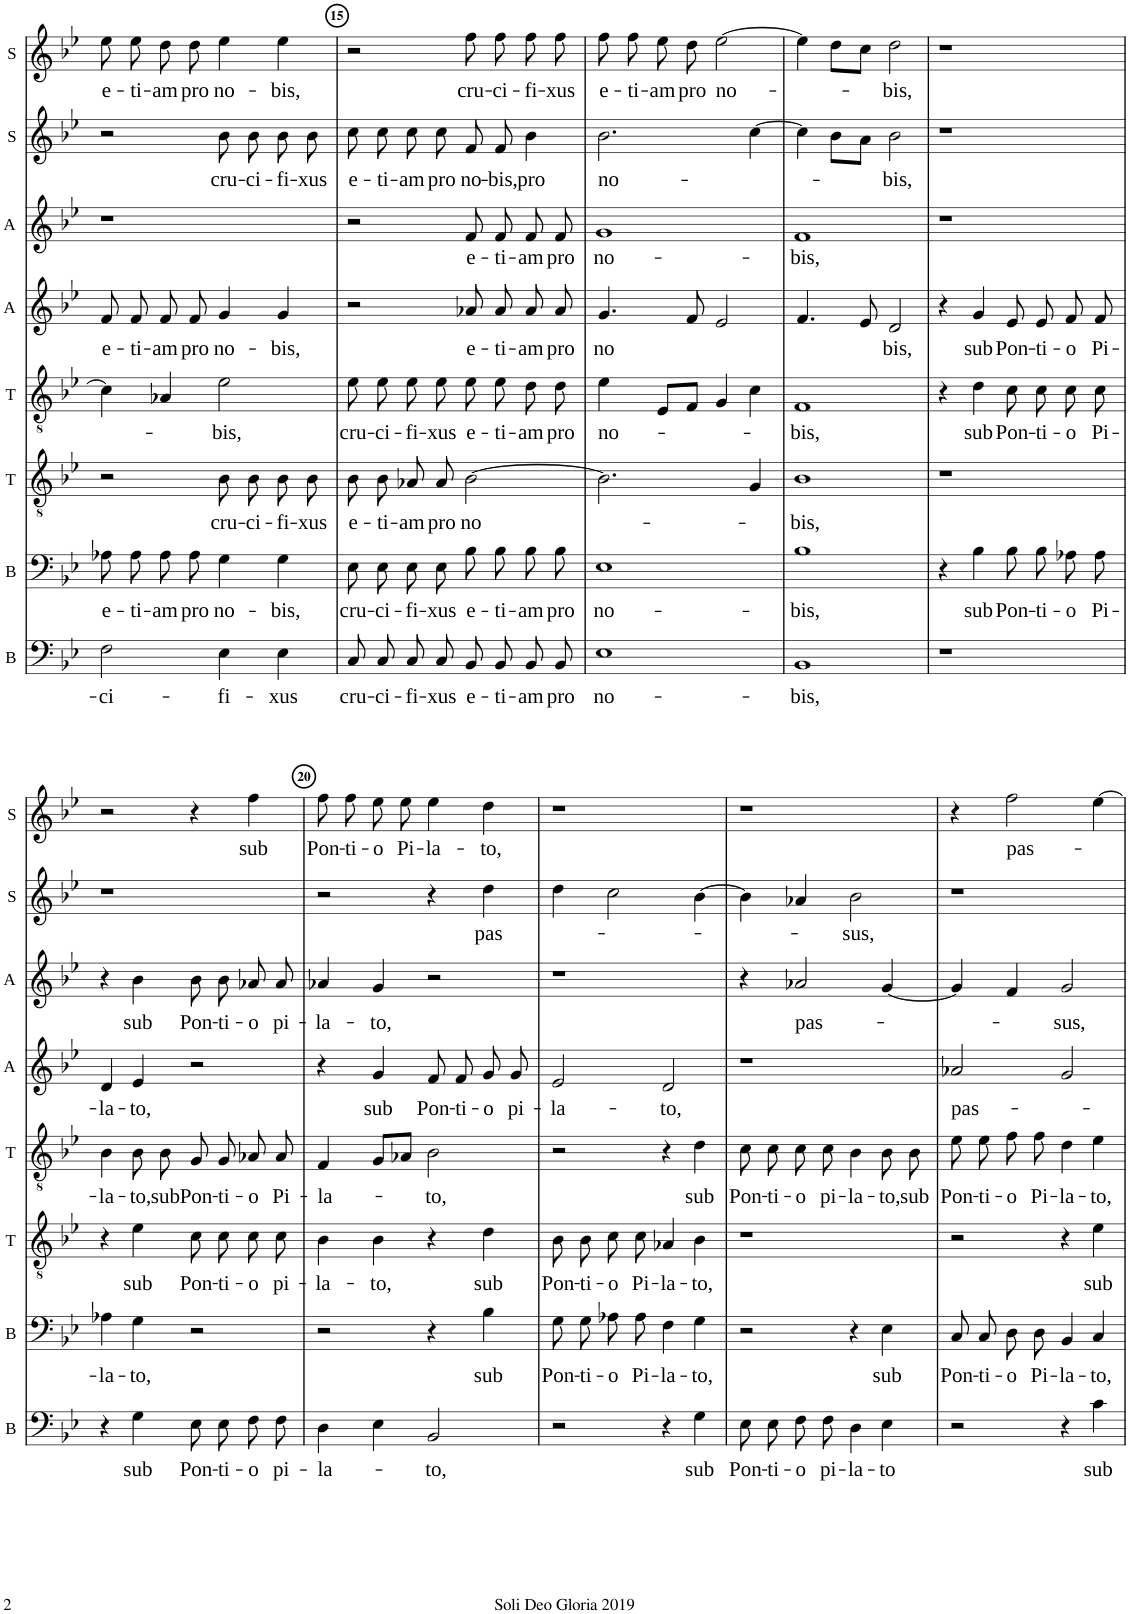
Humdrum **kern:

**kern	**text	**kern	**text	**kern	**text	**kern	**text	**kern	**text	**kern	**text	**kern	**text	**kern	**text
*part8	*part8	*part7	*part7	*part6	*part6	*part5	*part5	*part4	*part4	*part3	*part3	*part2	*part2	*part1	*part1
*staff8	*staff8	*staff7	*staff7	*staff6	*staff6	*staff5	*staff5	*staff4	*staff4	*staff3	*staff3	*staff2	*staff2	*staff1	*staff1
*I"B	*	*I"B	*	*I"T	*	*I"T	*	*I"A	*	*I"A	*	*I"S	*	*I"S	*
*I'B	*	*I'B	*	*I'T	*	*I'T	*	*I'A	*	*I'A	*	*I'S	*	*I'S	*
!!LO:PB:g=z
*clefF4	*	*clefF4	*	*clefGv2	*	*clefGv2	*	*clefG2	*	*clefG2	*	*clefG2	*	*clefG2	*
*k[b-e-]	*	*k[b-e-]	*	*k[b-e-]	*	*k[b-e-]	*	*k[b-e-]	*	*k[b-e-]	*	*k[b-e-]	*	*k[b-e-]	*
*M4/4	*	*M4/4	*	*M4/4	*	*M4/4	*	*M4/4	*	*M4/4	*	*M4/4	*	*M4/4	*
=14	=14	=14	=14	=14	=14	=14	=14	=14	=14	=14	=14	=14	=14	=14	=14
!	!LO:LY:b	!	!LO:LY:b	!	!	!	!	!	!LO:LY:b	!	!	!	!	!	!LO:LY:b
2F\	ci-	8A-X\L	e-	2r	.	4c\]	.	8f/L	e-	1r	.	2r	.	8ee-\	e-
!	!	!	!LO:LY:b	!	!	!	!	!	!LO:LY:b	!	!	!	!	!	!LO:LY:b
.	.	8A-\J	ti-	.	.	.	.	8f/J	ti-	.	.	.	.	8ee-\	ti-
!	!	!	!LO:LY:b	!	!	!	!	!	!LO:LY:b	!	!	!	!	!	!LO:LY:b
.	.	8A-\L	am	.	.	4A-X/	.	8f/L	am	.	.	.	.	8dd\	am
!	!	!	!LO:LY:b	!	!	!	!	!	!LO:LY:b	!	!	!	!	!	!LO:LY:b
.	.	8A-\J	pro	.	.	.	.	8f/J	pro	.	.	.	.	8dd\	pro
!	!LO:LY:b	!	!LO:LY:b	!	!LO:LY:b	!	!LO:LY:b	!	!LO:LY:b	!	!	!	!LO:LY:b	!	!LO:LY:b
4E-\	fi-	4G\	no-	8B-\L	cru-	2e-\	-bis,	4g/	no-	.	.	8b-\	cru-	4ee-\	no-
!	!	!	!	!	!LO:LY:b	!	!	!	!	!	!	!	!LO:LY:b	!	!
.	.	.	.	8B-\J	ci-	.	.	.	.	.	.	8b-\	ci-	.	.
!	!LO:LY:b	!	!LO:LY:b	!	!LO:LY:b	!	!	!	!LO:LY:b	!	!	!	!LO:LY:b	!	!LO:LY:b
4E-\	xus	4G\	bis,	8B-\L	fi-	.	.	4g/	bis,	.	.	8b-\	fi-	4ee-\	bis,
!	!	!	!	!	!LO:LY:b	!	!	!	!	!	!	!	!LO:LY:b	!	!
.	.	.	.	8B-\J	xus	.	.	.	.	.	.	8b-\	xus	.	.
=15	=15	=15	=15	=15	=15	=15	=15	=15	=15	=15	=15	=15	=15	=15	=15
!	!LO:LY:b	!	!LO:LY:b	!	!LO:LY:b	!	!LO:LY:b	!	!	!	!	!	!LO:LY:b	!	!
8C/L	cru-	8E-\L	cru-	8B-\L	e-	8e-\	cru-	2r	.	2r	.	8cc\	e-	2r	.
!	!LO:LY:b	!	!LO:LY:b	!	!LO:LY:b	!	!LO:LY:b	!	!	!	!	!	!LO:LY:b	!	!
8C/J	ci-	8E-\J	ci-	8B-\J	ti-	8e-\	ci-	.	.	.	.	8cc\	ti-	.	.
!	!LO:LY:b	!	!LO:LY:b	!	!LO:LY:b	!	!LO:LY:b	!	!	!	!	!	!LO:LY:b	!	!
8C/L	fi-	8E-\L	fi-	8A-X/L	-am	8e-\	fi-	.	.	.	.	8cc\	-am	.	.
!	!LO:LY:b	!	!LO:LY:b	!	!LO:LY:b	!	!LO:LY:b	!	!	!	!	!	!LO:LY:b	!	!
8C/J	xus	8E-\J	xus	8A-/J	pro	8e-\	xus	.	.	.	.	8cc\	pro	.	.
!	!LO:LY:b	!	!LO:LY:b	!	!LO:LY:b	!	!LO:LY:b	!	!LO:LY:b	!	!LO:LY:b	!	!LO:LY:b	!	!LO:LY:b
8BB-/L	e-	8B-\L	e-	[2B-\	no	8e-\	e-	8a-X/L	e-	8f/L	e-	8f/	no-	8ff\	cru-
!	!LO:LY:b	!	!LO:LY:b	!	!	!	!LO:LY:b	!	!LO:LY:b	!	!LO:LY:b	!	!LO:LY:b	!	!LO:LY:b
8BB-/J	ti-	8B-\J	ti-	.	.	8e-\	ti-	8a-/J	ti-	8f/J	ti-	8f/	bis,	8ff\	ci-
!	!LO:LY:b	!	!LO:LY:b	!	!	!	!LO:LY:b	!	!LO:LY:b	!	!LO:LY:b	!	!LO:LY:b	!	!LO:LY:b
8BB-/L	-am	8B-\L	-am	.	.	8d\	-am	8a-/L	-am	8f/L	-am	4b-\	pro	8ff\	fi-
!	!LO:LY:b	!	!LO:LY:b	!	!	!	!LO:LY:b	!	!LO:LY:b	!	!LO:LY:b	!	!	!	!LO:LY:b
8BB-/J	pro	8B-\J	pro	.	.	8d\	pro	8a-/J	pro	8f/J	pro	.	.	8ff\	xus
=16	=16	=16	=16	=16	=16	=16	=16	=16	=16	=16	=16	=16	=16	=16	=16
!	!LO:LY:b	!	!LO:LY:b	!	!	!	!LO:LY:b	!	!LO:LY:b	!	!LO:LY:b	!	!LO:LY:b	!	!LO:LY:b
1E-	no-	1E-	no-	2.B-\]	.	4e-\	no-	4.g/	no	1g	no-	2.b-\	no-	8ff\	e-
!	!	!	!	!	!	!	!	!	!	!	!	!	!	!	!LO:LY:b
.	.	.	.	.	.	.	.	.	.	.	.	.	.	8ff\	ti-
!	!	!	!	!	!	!	!	!	!	!	!	!	!	!	!LO:LY:b
.	.	.	.	.	.	8E-/L	.	.	.	.	.	.	.	8ee-\	am
!	!	!	!	!	!	!	!	!	!	!	!	!	!	!	!LO:LY:b
.	.	.	.	.	.	8F/J	.	8f/	.	.	.	.	.	8dd\	pro
!	!	!	!	!	!	!	!	!	!	!	!	!	!	!	!LO:LY:b
.	.	.	.	.	.	4G/	.	2e-/	.	.	.	.	.	[2ee-\	no-
.	.	.	.	4G/	.	4c\	.	.	.	.	.	[4cc\	.	.	.
=17	=17	=17	=17	=17	=17	=17	=17	=17	=17	=17	=17	=17	=17	=17	=17
!	!LO:LY:b	!	!LO:LY:b	!	!LO:LY:b	!	!LO:LY:b	!	!	!	!LO:LY:b	!	!	!	!
1BB-	bis,	1B-	bis,	1B-	bis,	1F	-bis,	4.f/	.	1f	bis,	4cc\]	.	4ee-\]	.
.	.	.	.	.	.	.	.	.	.	.	.	8b-\L	.	8dd\L	.
.	.	.	.	.	.	.	.	8e-/	.	.	.	8a\J	.	8cc\J	.
!	!	!	!	!	!	!	!	!	!LO:LY:b	!	!	!	!LO:LY:b	!	!LO:LY:b
.	.	.	.	.	.	.	.	2d/	bis,	.	.	2b-\	-bis,	2dd\	-bis,
=18	=18	=18	=18	=18	=18	=18	=18	=18	=18	=18	=18	=18	=18	=18	=18
1r	.	4r	.	1r	.	4r	.	4r	.	1r	.	1r	.	1r	.
!	!	!	!LO:LY:b	!	!	!	!LO:LY:b	!	!LO:LY:b	!	!	!	!	!	!
.	.	4B-\	sub	.	.	4d\	sub	4g/	sub	.	.	.	.	.	.
!	!	!	!LO:LY:b	!	!	!	!LO:LY:b	!	!LO:LY:b	!	!	!	!	!	!
.	.	8B-\L	Pon-	.	.	8c\	Pon-	8e-/L	Pon-	.	.	.	.	.	.
!	!	!	!LO:LY:b	!	!	!	!LO:LY:b	!	!LO:LY:b	!	!	!	!	!	!
.	.	8B-\J	ti-	.	.	8c\	ti-	8e-/J	ti-	.	.	.	.	.	.
!	!	!	!LO:LY:b	!	!	!	!LO:LY:b	!	!LO:LY:b	!	!	!	!	!	!
.	.	8A-X\L	o	.	.	8c\	o	8f/L	o	.	.	.	.	.	.
!	!	!	!LO:LY:b	!	!	!	!LO:LY:b	!	!LO:LY:b	!	!	!	!	!	!
.	.	8A-\J	Pi-	.	.	8c\	Pi-	8f/J	Pi-	.	.	.	.	.	.
!!LO:LB:g=z
=19	=19	=19	=19	=19	=19	=19	=19	=19	=19	=19	=19	=19	=19	=19	=19
!	!	!	!LO:LY:b	!	!	!	!LO:LY:b	!	!LO:LY:b	!	!	!	!	!	!
4r	.	4A-X\	la-	4r	.	4B-\	la-	4d/	la-	4r	.	1r	.	2r	.
!	!LO:LY:b	!	!LO:LY:b	!	!LO:LY:b	!	!LO:LY:b	!	!LO:LY:b	!	!LO:LY:b	!	!	!	!
4G\	sub	4G\	to,	4e-\	sub	8B-\	to,	4e-/	to,	4b-\	sub	.	.	.	.
!	!	!	!	!	!	!	!LO:LY:b	!	!	!	!	!	!	!	!
.	.	.	.	.	.	8B-\	sub	.	.	.	.	.	.	.	.
!	!LO:LY:b	!	!	!	!LO:LY:b	!	!LO:LY:b	!	!	!	!LO:LY:b	!	!	!	!
8E-\L	Pon-	2r	.	8c\L	Pon-	8G/	Pon-	2r	.	8b-\L	Pon-	.	.	4r	.
!	!LO:LY:b	!	!	!	!LO:LY:b	!	!LO:LY:b	!	!	!	!LO:LY:b	!	!	!	!
8E-\J	ti-	.	.	8c\J	ti-	8G/	ti-	.	.	8b-\J	ti-	.	.	.	.
!	!LO:LY:b	!	!	!	!LO:LY:b	!	!LO:LY:b	!	!	!	!LO:LY:b	!	!	!	!LO:LY:b
8F\L	o	.	.	8c\L	o	8A-X/	o	.	.	8a-X/L	o	.	.	4ff\	sub
!	!LO:LY:b	!	!	!	!LO:LY:b	!	!LO:LY:b	!	!	!	!LO:LY:b	!	!	!	!
8F\J	pi-	.	.	8c\J	pi-	8A-/	Pi-	.	.	8a-/J	pi-	.	.	.	.
=20	=20	=20	=20	=20	=20	=20	=20	=20	=20	=20	=20	=20	=20	=20	=20
!	!LO:LY:b	!	!	!	!LO:LY:b	!	!LO:LY:b	!	!	!	!LO:LY:b	!	!	!	!LO:LY:b
4D\	la-	2r	.	4B-\	la-	4F/	la-	4r	.	4a-X/	la-	2r	.	8ff\	Pon-
!	!	!	!	!	!	!	!	!	!	!	!	!	!	!	!LO:LY:b
.	.	.	.	.	.	.	.	.	.	.	.	.	.	8ff\	ti-
!	!	!	!	!	!LO:LY:b	!	!	!	!LO:LY:b	!	!LO:LY:b	!	!	!	!LO:LY:b
4E-\	.	.	.	4B-\	to,	8G/L	.	4g/	sub	4g/	to,	.	.	8ee-\	o
!	!	!	!	!	!	!	!	!	!	!	!	!	!	!	!LO:LY:b
.	.	.	.	.	.	8A-X/J	.	.	.	.	.	.	.	8ee-\	Pi-
!	!LO:LY:b	!	!	!	!	!	!LO:LY:b	!	!LO:LY:b	!	!	!	!	!	!LO:LY:b
2BB-/	-to,	4r	.	4r	.	2B-\	-to,	8f/L	Pon-	2r	.	4r	.	4ee-\	la-
!	!	!	!	!	!	!	!	!	!LO:LY:b	!	!	!	!	!	!
.	.	.	.	.	.	.	.	8f/J	ti-	.	.	.	.	.	.
!	!	!	!LO:LY:b	!	!LO:LY:b	!	!	!	!LO:LY:b	!	!	!	!LO:LY:b	!	!LO:LY:b
.	.	4B-\	sub	4d\	sub	.	.	8g/L	o	.	.	4dd\	pas	4dd\	to,
!	!	!	!	!	!	!	!	!	!LO:LY:b	!	!	!	!	!	!
.	.	.	.	.	.	.	.	8g/J	pi-	.	.	.	.	.	.
=21	=21	=21	=21	=21	=21	=21	=21	=21	=21	=21	=21	=21	=21	=21	=21
!	!	!	!LO:LY:b	!	!LO:LY:b	!	!	!	!LO:LY:b	!	!	!	!	!	!
2r	.	8G\L	Pon-	8B-\L	Pon-	2r	.	2e-/	la-	1r	.	4dd\	.	1r	.
!	!	!	!LO:LY:b	!	!LO:LY:b	!	!	!	!	!	!	!	!	!	!
.	.	8G\J	ti-	8B-\J	ti-	.	.	.	.	.	.	.	.	.	.
!	!	!	!LO:LY:b	!	!LO:LY:b	!	!	!	!	!	!	!	!	!	!
.	.	8A-X\L	o	8c\L	o	.	.	.	.	.	.	2cc\	.	.	.
!	!	!	!LO:LY:b	!	!LO:LY:b	!	!	!	!	!	!	!	!	!	!
.	.	8A-\J	Pi-	8c\J	Pi-	.	.	.	.	.	.	.	.	.	.
!	!	!	!LO:LY:b	!	!LO:LY:b	!	!	!	!LO:LY:b	!	!	!	!	!	!
4r	.	4F\	la-	4A-X/	la-	4r	.	2d/	to,	.	.	.	.	.	.
!	!LO:LY:b	!	!LO:LY:b	!	!LO:LY:b	!	!LO:LY:b	!	!	!	!	!	!	!	!
4G\	sub	4G\	to,	4B-\	to,	4d\	sub	.	.	.	.	[4b-\	.	.	.
=22	=22	=22	=22	=22	=22	=22	=22	=22	=22	=22	=22	=22	=22	=22	=22
!	!LO:LY:b	!	!	!	!	!	!LO:LY:b	!	!	!	!	!	!	!	!
8E-\L	Pon-	2r	.	1r	.	8c\	Pon-	1r	.	4r	.	4b-\]	.	1r	.
!	!LO:LY:b	!	!	!	!	!	!LO:LY:b	!	!	!	!	!	!	!	!
8E-\J	ti-	.	.	.	.	8c\	ti-	.	.	.	.	.	.	.	.
!	!LO:LY:b	!	!	!	!	!	!LO:LY:b	!	!	!	!LO:LY:b	!	!	!	!
8F\L	o	.	.	.	.	8c\	o	.	.	2a-X/	pas-	4a-X/	.	.	.
!	!LO:LY:b	!	!	!	!	!	!LO:LY:b	!	!	!	!	!	!	!	!
8F\J	pi-	.	.	.	.	8c\	pi-	.	.	.	.	.	.	.	.
!	!LO:LY:b	!	!	!	!	!	!LO:LY:b	!	!	!	!	!	!LO:LY:b	!	!
4D\	la-	4r	.	.	.	4B-\	la-	.	.	.	.	2b-\	sus,	.	.
!	!LO:LY:b	!	!LO:LY:b	!	!	!	!LO:LY:b	!	!	!	!	!	!	!	!
4E-\	to	4E-\	sub	.	.	8B-\	to,	.	.	[4g/	.	.	.	.	.
!	!	!	!	!	!	!	!LO:LY:b	!	!	!	!	!	!	!	!
.	.	.	.	.	.	8B-\	sub	.	.	.	.	.	.	.	.
=23	=23	=23	=23	=23	=23	=23	=23	=23	=23	=23	=23	=23	=23	=23	=23
!	!	!	!LO:LY:b	!	!	!	!LO:LY:b	!	!LO:LY:b	!	!	!	!	!	!
2r	.	8C/L	Pon-	2r	.	8e-\	Pon-	2a-X/	pas-	4g/]	.	1r	.	4r	.
!	!	!	!LO:LY:b	!	!	!	!LO:LY:b	!	!	!	!	!	!	!	!
.	.	8C/J	ti-	.	.	8e-\	ti-	.	.	.	.	.	.	.	.
!	!	!	!LO:LY:b	!	!	!	!LO:LY:b	!	!	!	!	!	!	!	!LO:LY:b
.	.	8D\L	o	.	.	8f\	o	.	.	4f/	.	.	.	2ff\	pas-
!	!	!	!LO:LY:b	!	!	!	!LO:LY:b	!	!	!	!	!	!	!	!
.	.	8D\J	Pi-	.	.	8f\	Pi-	.	.	.	.	.	.	.	.
!	!	!	!LO:LY:b	!	!	!	!LO:LY:b	!	!	!	!LO:LY:b	!	!	!	!
4r	.	4BB-/	la-	4r	.	4d\	la-	2g/	.	2g/	sus,	.	.	.	.
!	!LO:LY:b	!	!LO:LY:b	!	!LO:LY:b	!	!LO:LY:b	!	!	!	!	!	!	!	!
4c\	sub	4C/	to,	4e-\	sub	4e-\	to,	.	.	.	.	.	.	[4ee-\	.
=	=	=	=	=	=	=	=	=	=	=	=	=	=	=	=
*-	*-	*-	*-	*-	*-	*-	*-	*-	*-	*-	*-	*-	*-	*-	*-
